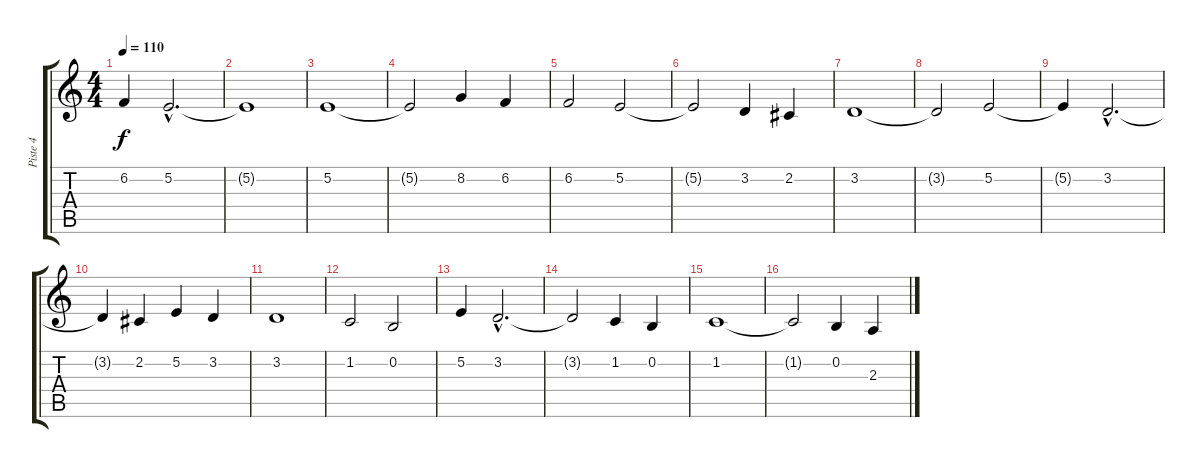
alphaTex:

\track ("Piste 4" "Piste 4") {instrument synthstrings2}
\staff {score tabs}
\tuning (E4 B3 G3 D3 A2 E2) {hide}
\ts (4 4)
\tempo 110
\clef g2
\ks c
6.2.4{dy f} 5.2{hac}.2{d} |
5.2{t}.1 |
5.2.1 |
5.2{t}.2 8.2.4 6.2.4 |
6.2.2 5.2.2 |
5.2{t}.2 3.2.4 2.2.4 |
3.2.1 |
3.2{t}.2 5.2.2 |
5.2{t}.4 3.2{hac}.2{d} |
3.2{t}.4 2.2.4 5.2.4 3.2.4 |
3.2.1 |
1.2.2 0.2.2 |
5.2.4 3.2{hac}.2{d} |
3.2{t}.2 1.2.4 0.2.4 |
1.2.1 |
1.2{t}.2 0.2.4 2.3.4
